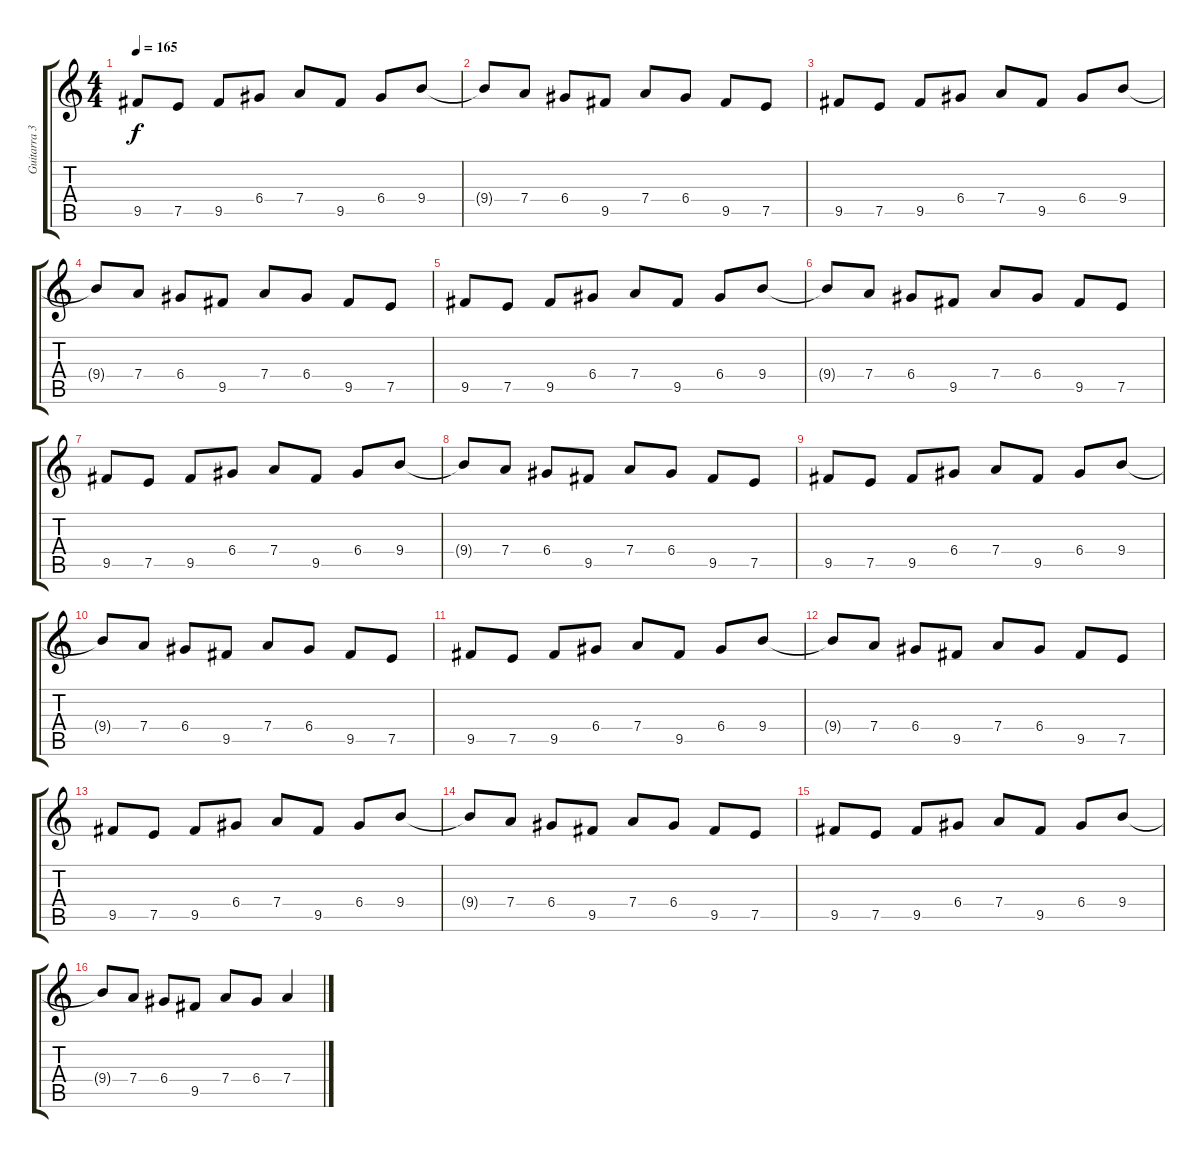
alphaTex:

\track ("Guitarra 3" "Guitarra 3") {instrument overdrivenguitar}
\staff {score tabs}
\tuning (E4 B3 G3 D3 A2 E2) {hide}
\ts (4 4)
\tempo 165
\clef g2
\ks c
9.5.8{dy f} 7.5.8 9.5.8 6.4.8 7.4.8 9.5.8 6.4.8 9.4.8 |
9.4{t}.8 7.4.8 6.4.8 9.5.8 7.4.8 6.4.8 9.5.8 7.5.8 |
9.5.8 7.5.8 9.5.8 6.4.8 7.4.8 9.5.8 6.4.8 9.4.8 |
9.4{t}.8 7.4.8 6.4.8 9.5.8 7.4.8 6.4.8 9.5.8 7.5.8 |
9.5.8 7.5.8 9.5.8 6.4.8 7.4.8 9.5.8 6.4.8 9.4.8 |
9.4{t}.8 7.4.8 6.4.8 9.5.8 7.4.8 6.4.8 9.5.8 7.5.8 |
9.5.8 7.5.8 9.5.8 6.4.8 7.4.8 9.5.8 6.4.8 9.4.8 |
9.4{t}.8 7.4.8 6.4.8 9.5.8 7.4.8 6.4.8 9.5.8 7.5.8 |
9.5.8 7.5.8 9.5.8 6.4.8 7.4.8 9.5.8 6.4.8 9.4.8 |
9.4{t}.8 7.4.8 6.4.8 9.5.8 7.4.8 6.4.8 9.5.8 7.5.8 |
9.5.8 7.5.8 9.5.8 6.4.8 7.4.8 9.5.8 6.4.8 9.4.8 |
9.4{t}.8 7.4.8 6.4.8 9.5.8 7.4.8 6.4.8 9.5.8 7.5.8 |
9.5.8 7.5.8 9.5.8 6.4.8 7.4.8 9.5.8 6.4.8 9.4.8 |
9.4{t}.8 7.4.8 6.4.8 9.5.8 7.4.8 6.4.8 9.5.8 7.5.8 |
9.5.8 7.5.8 9.5.8 6.4.8 7.4.8 9.5.8 6.4.8 9.4.8 |
9.4{t}.8 7.4.8 6.4.8 9.5.8 7.4.8 6.4.8 7.4.4
